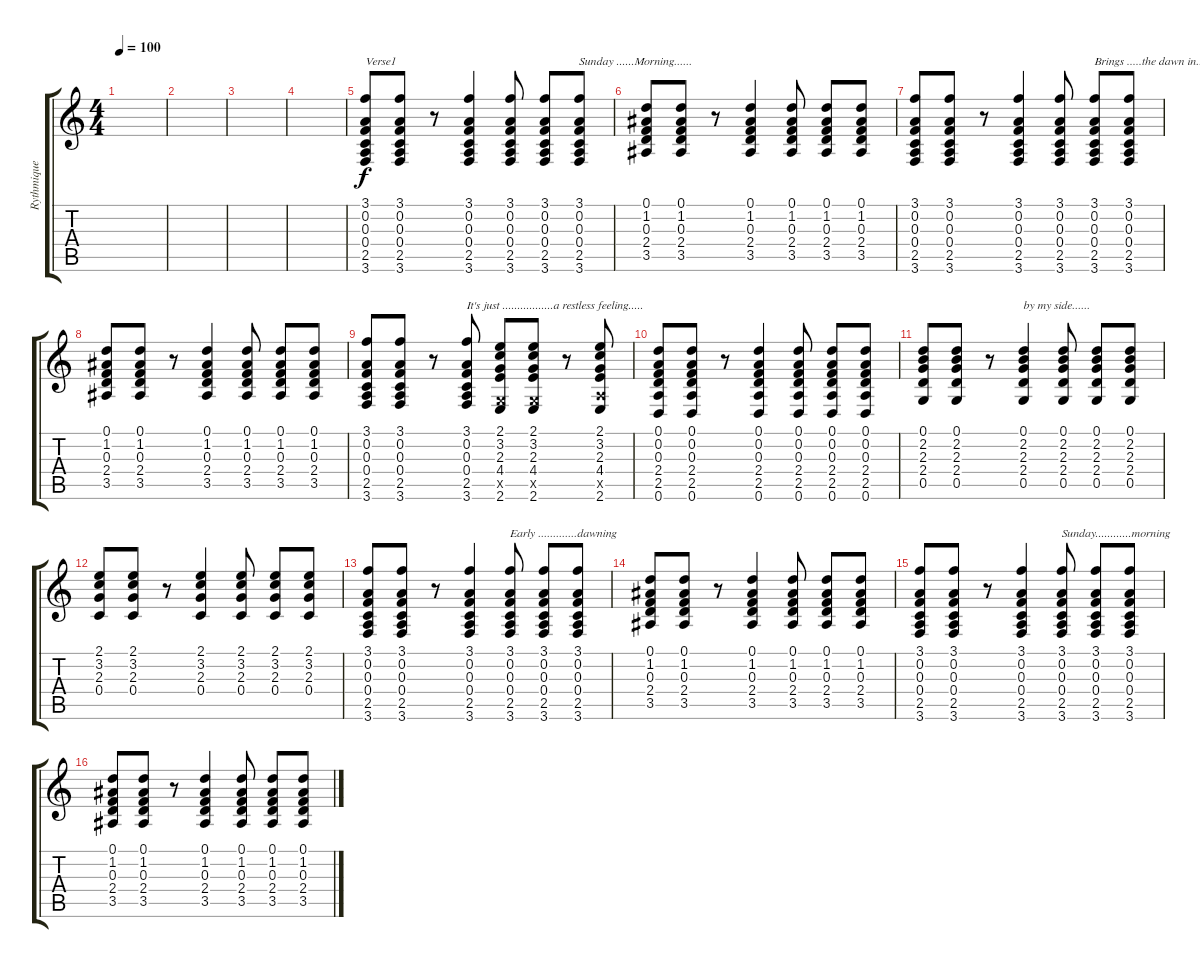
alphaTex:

\track ("Rythmique (Sterling Morrisson)" "Rythmique ") {instrument acousticguitarsteel}
\staff {score tabs}
\tuning (D4 A3 F3 C3 G2 D2) {hide}
\ts (4 4)
\tempo 100
\clef g2
\ks c
|
|
|
|
(3.1 0.2 0.3 0.4 2.5 3.6).8{txt "Verse1"} (3.1 0.2 0.3 0.4 2.5 3.6).8 r.8 (3.1 0.2 0.3 0.4 2.5 3.6).4 (3.1 0.2 0.3 0.4 2.5 3.6).8 (3.1 0.2 0.3 0.4 2.5 3.6).8 (3.1 0.2 0.3 0.4 2.5 3.6).8{txt "Sunday ......Morning......"} |
(0.1 1.2 0.3 2.4 3.5).8 (0.1 1.2 0.3 2.4 3.5).8 r.8 (0.1 1.2 0.3 2.4 3.5).4 (0.1 1.2 0.3 2.4 3.5).8 (0.1 1.2 0.3 2.4 3.5).8 (0.1 1.2 0.3 2.4 3.5).8 |
(3.1 0.2 0.3 0.4 2.5 3.6).8 (3.1 0.2 0.3 0.4 2.5 3.6).8 r.8 (3.1 0.2 0.3 0.4 2.5 3.6).4 (3.1 0.2 0.3 0.4 2.5 3.6).8 (3.1 0.2 0.3 0.4 2.5 3.6).8{txt "Brings .....the dawn in....."} (3.1 0.2 0.3 0.4 2.5 3.6).8 |
(0.1 1.2 0.3 2.4 3.5).8 (0.1 1.2 0.3 2.4 3.5).8 r.8 (0.1 1.2 0.3 2.4 3.5).4 (0.1 1.2 0.3 2.4 3.5).8 (0.1 1.2 0.3 2.4 3.5).8 (0.1 1.2 0.3 2.4 3.5).8 |
(3.1 0.2 0.3 0.4 2.5 3.6).8 (3.1 0.2 0.3 0.4 2.5 3.6).8 r.8 (3.1 0.2 0.3 0.4 2.5 3.6).8{txt "It's just .................a restless feeling....."} (2.1 3.2 2.3 4.4 0.5{x} 2.6).8 (2.1 3.2 2.3 4.4 0.5{x} 2.6).8 r.8 (2.1 3.2 2.3 4.4 2.5{x} 2.6).8 |
(0.1 0.2 0.3 2.4 2.5 0.6).8 (0.1 0.2 0.3 2.4 2.5 0.6).8 r.8 (0.1 0.2 0.3 2.4 2.5 0.6).4 (0.1 0.2 0.3 2.4 2.5 0.6).8 (0.1 0.2 0.3 2.4 2.5 0.6).8 (0.1 0.2 0.3 2.4 2.5 0.6).8 |
(0.1 2.2 2.3 2.4 0.5).8 (0.1 2.2 2.3 2.4 0.5).8 r.8 (0.1 2.2 2.3 2.4 0.5).4{txt "by my side......"} (0.1 2.2 2.3 2.4 0.5).8 (0.1 2.2 2.3 2.4 0.5).8 (0.1 2.2 2.3 2.4 0.5).8 |
(2.1 3.2 2.3 0.4).8 (2.1 3.2 2.3 0.4).8 r.8 (2.1 3.2 2.3 0.4).4 (2.1 3.2 2.3 0.4).8 (2.1 3.2 2.3 0.4).8 (2.1 3.2 2.3 0.4).8 |
(3.1 0.2 0.3 0.4 2.5 3.6).8 (3.1 0.2 0.3 0.4 2.5 3.6).8 r.8 (3.1 0.2 0.3 0.4 2.5 3.6).4 (3.1 0.2 0.3 0.4 2.5 3.6).8{txt "Early .............dawning"} (3.1 0.2 0.3 0.4 2.5 3.6).8 (3.1 0.2 0.3 0.4 2.5 3.6).8 |
(0.1 1.2 0.3 2.4 3.5).8 (0.1 1.2 0.3 2.4 3.5).8 r.8 (0.1 1.2 0.3 2.4 3.5).4 (0.1 1.2 0.3 2.4 3.5).8 (0.1 1.2 0.3 2.4 3.5).8 (0.1 1.2 0.3 2.4 3.5).8 |
(3.1 0.2 0.3 0.4 2.5 3.6).8 (3.1 0.2 0.3 0.4 2.5 3.6).8 r.8 (3.1 0.2 0.3 0.4 2.5 3.6).4 (3.1 0.2 0.3 0.4 2.5 3.6).8{txt "Sunday............morning"} (3.1 0.2 0.3 0.4 2.5 3.6).8 (3.1 0.2 0.3 0.4 2.5 3.6).8 |
(0.1 1.2 0.3 2.4 3.5).8 (0.1 1.2 0.3 2.4 3.5).8 r.8 (0.1 1.2 0.3 2.4 3.5).4 (0.1 1.2 0.3 2.4 3.5).8 (0.1 1.2 0.3 2.4 3.5).8 (0.1 1.2 0.3 2.4 3.5).8
